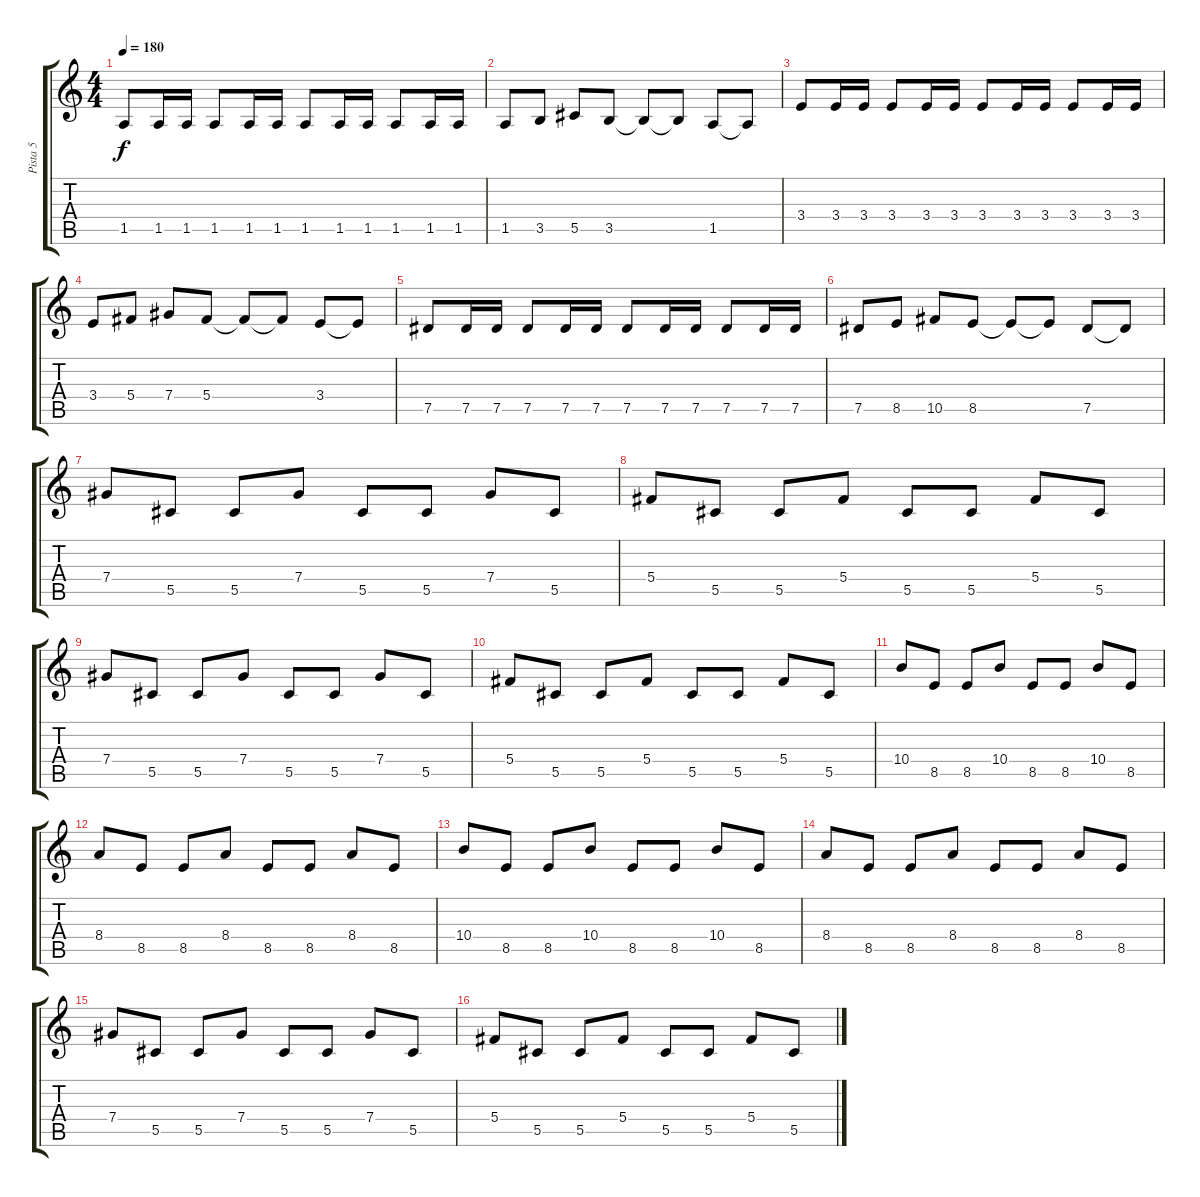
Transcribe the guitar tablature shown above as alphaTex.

\track ("Pista 5" "Pista 5") {instrument distortionguitar}
\staff {score tabs}
\tuning (Eb4 Bb3 Gb3 Db3 Ab2 Eb2) {hide}
\ts (4 4)
\tempo 180
\clef g2
\ks c
1.5.8{dy f} 1.5.16 1.5.16 1.5.8 1.5.16 1.5.16 1.5.8 1.5.16 1.5.16 1.5.8 1.5.16 1.5.16 |
1.5.8 3.5.8 5.5.8 3.5.8 3.5{t}.8 3.5{t}.8 1.5.8 1.5{t}.8 |
3.4.8 3.4.16 3.4.16 3.4.8 3.4.16 3.4.16 3.4.8 3.4.16 3.4.16 3.4.8 3.4.16 3.4.16 |
3.4.8 5.4.8 7.4.8 5.4.8 5.4{t}.8 5.4{t}.8 3.4.8 3.4{t}.8 |
7.5.8 7.5.16 7.5.16 7.5.8 7.5.16 7.5.16 7.5.8 7.5.16 7.5.16 7.5.8 7.5.16 7.5.16 |
7.5.8 8.5.8 10.5.8 8.5.8 8.5{t}.8 8.5{t}.8 7.5.8 7.5{t}.8 |
7.4.8 5.5.8 5.5.8 7.4.8 5.5.8 5.5.8 7.4.8 5.5.8 |
5.4.8 5.5.8 5.5.8 5.4.8 5.5.8 5.5.8 5.4.8 5.5.8 |
7.4.8 5.5.8 5.5.8 7.4.8 5.5.8 5.5.8 7.4.8 5.5.8 |
5.4.8 5.5.8 5.5.8 5.4.8 5.5.8 5.5.8 5.4.8 5.5.8 |
10.4.8 8.5.8 8.5.8 10.4.8 8.5.8 8.5.8 10.4.8 8.5.8 |
8.4.8 8.5.8 8.5.8 8.4.8 8.5.8 8.5.8 8.4.8 8.5.8 |
10.4.8 8.5.8 8.5.8 10.4.8 8.5.8 8.5.8 10.4.8 8.5.8 |
8.4.8 8.5.8 8.5.8 8.4.8 8.5.8 8.5.8 8.4.8 8.5.8 |
7.4.8 5.5.8 5.5.8 7.4.8 5.5.8 5.5.8 7.4.8 5.5.8 |
5.4.8 5.5.8 5.5.8 5.4.8 5.5.8 5.5.8 5.4.8 5.5.8
